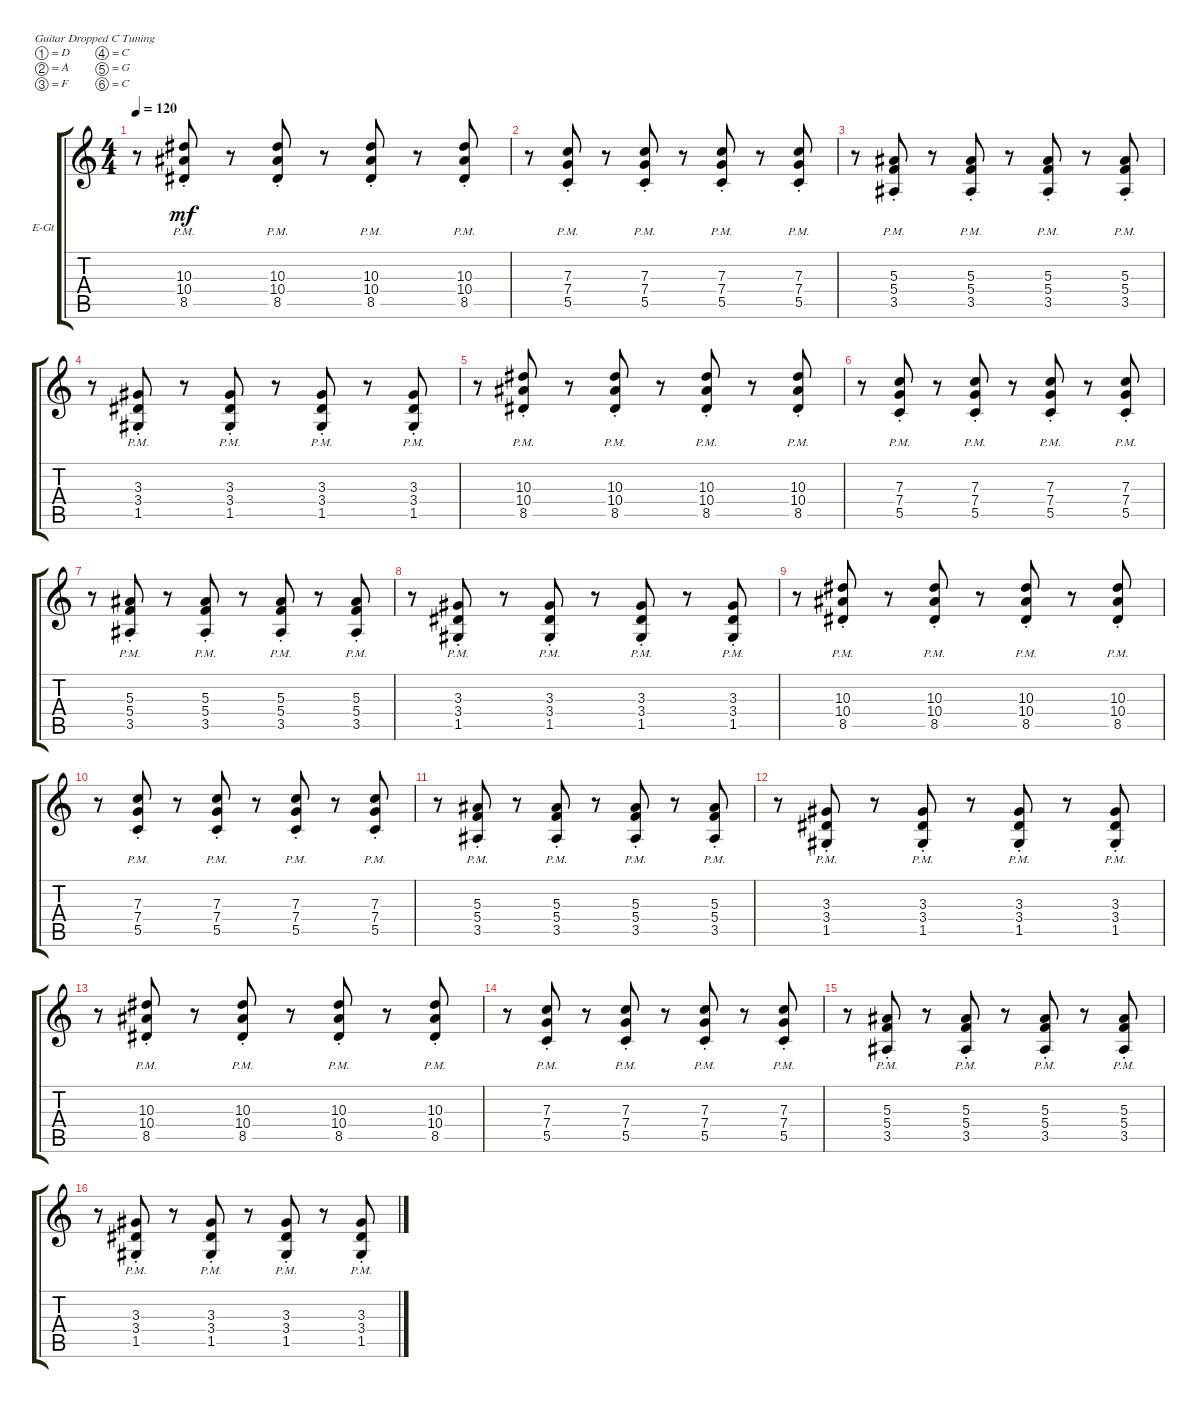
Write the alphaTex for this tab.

\defaultSystemsLayout 4
\bracketExtendMode groupsimilarinstruments
\firstSystemTrackNameOrientation horizontal
\otherSystemsTrackNameOrientation horizontal
\track ("Electric Guitar ( Ритм ) L" "E-Gt") {instrument electricguitarclean}
\staff {score tabs}
\tuning (D4 A3 F3 C3 G2 C2)
\ts (4 4)
\tempo 120
\clef g2
\ks c
r.8{dy mf} (8.5{pm st} 10.4{pm st} 10.3{pm st}).8 r.8 (8.5{pm st} 10.4{pm st} 10.3{pm st}).8 r.8 (8.5{pm st} 10.4{pm st} 10.3{pm st}).8 r.8 (8.5{pm st} 10.4{pm st} 10.3{pm st}).8 |
r.8 (5.5{pm st} 7.3{pm st} 7.4{pm st}).8 r.8 (5.5{pm st} 7.4{pm st} 7.3{pm st}).8 r.8 (5.5{pm st} 7.3{pm st} 7.4{pm st}).8 r.8 (5.5{pm st} 7.4{pm st} 7.3{pm st}).8 |
r.8 (3.5{pm st} 5.3{pm st} 5.4{pm st}).8 r.8 (3.5{pm st} 5.4{pm st} 5.3{pm st}).8 r.8 (3.5{pm st} 5.3{pm st} 5.4{pm st}).8 r.8 (3.5{pm st} 5.4{pm st} 5.3{pm st}).8 |
r.8 (1.5{pm st} 3.3{pm st} 3.4{pm st}).8 r.8 (1.5{pm st} 3.4{pm st} 3.3{pm st}).8 r.8 (1.5{pm st} 3.3{pm st} 3.4{pm st}).8 r.8 (1.5{pm st} 3.4{pm st} 3.3{pm st}).8 |
r.8 (8.5{pm st} 10.4{pm st} 10.3{pm st}).8 r.8 (8.5{pm st} 10.4{pm st} 10.3{pm st}).8 r.8 (8.5{pm st} 10.4{pm st} 10.3{pm st}).8 r.8 (8.5{pm st} 10.4{pm st} 10.3{pm st}).8 |
r.8 (5.5{pm st} 7.3{pm st} 7.4{pm st}).8 r.8 (5.5{pm st} 7.4{pm st} 7.3{pm st}).8 r.8 (5.5{pm st} 7.3{pm st} 7.4{pm st}).8 r.8 (5.5{pm st} 7.4{pm st} 7.3{pm st}).8 |
r.8 (3.5{pm st} 5.3{pm st} 5.4{pm st}).8 r.8 (3.5{pm st} 5.4{pm st} 5.3{pm st}).8 r.8 (3.5{pm st} 5.3{pm st} 5.4{pm st}).8 r.8 (3.5{pm st} 5.4{pm st} 5.3{pm st}).8 |
r.8 (1.5{pm st} 3.3{pm st} 3.4{pm st}).8 r.8 (1.5{pm st} 3.4{pm st} 3.3{pm st}).8 r.8 (1.5{pm st} 3.3{pm st} 3.4{pm st}).8 r.8 (1.5{pm st} 3.4{pm st} 3.3{pm st}).8 |
r.8 (8.5{pm st} 10.4{pm st} 10.3{pm st}).8 r.8 (8.5{pm st} 10.4{pm st} 10.3{pm st}).8 r.8 (8.5{pm st} 10.4{pm st} 10.3{pm st}).8 r.8 (8.5{pm st} 10.4{pm st} 10.3{pm st}).8 |
r.8 (5.5{pm st} 7.3{pm st} 7.4{pm st}).8 r.8 (5.5{pm st} 7.4{pm st} 7.3{pm st}).8 r.8 (5.5{pm st} 7.3{pm st} 7.4{pm st}).8 r.8 (5.5{pm st} 7.4{pm st} 7.3{pm st}).8 |
r.8 (3.5{pm st} 5.3{pm st} 5.4{pm st}).8 r.8 (3.5{pm st} 5.4{pm st} 5.3{pm st}).8 r.8 (3.5{pm st} 5.3{pm st} 5.4{pm st}).8 r.8 (3.5{pm st} 5.4{pm st} 5.3{pm st}).8 |
r.8 (1.5{pm st} 3.3{pm st} 3.4{pm st}).8 r.8 (1.5{pm st} 3.4{pm st} 3.3{pm st}).8 r.8 (1.5{pm st} 3.3{pm st} 3.4{pm st}).8 r.8 (1.5{pm st} 3.4{pm st} 3.3{pm st}).8 |
r.8 (8.5{pm st} 10.4{pm st} 10.3{pm st}).8 r.8 (8.5{pm st} 10.4{pm st} 10.3{pm st}).8 r.8 (8.5{pm st} 10.4{pm st} 10.3{pm st}).8 r.8 (8.5{pm st} 10.4{pm st} 10.3{pm st}).8 |
r.8 (5.5{pm st} 7.3{pm st} 7.4{pm st}).8 r.8 (5.5{pm st} 7.4{pm st} 7.3{pm st}).8 r.8 (5.5{pm st} 7.3{pm st} 7.4{pm st}).8 r.8 (5.5{pm st} 7.4{pm st} 7.3{pm st}).8 |
r.8 (3.5{pm st} 5.3{pm st} 5.4{pm st}).8 r.8 (3.5{pm st} 5.4{pm st} 5.3{pm st}).8 r.8 (3.5{pm st} 5.3{pm st} 5.4{pm st}).8 r.8 (3.5{pm st} 5.4{pm st} 5.3{pm st}).8 |
r.8 (1.5{pm st} 3.3{pm st} 3.4{pm st}).8 r.8 (1.5{pm st} 3.4{pm st} 3.3{pm st}).8 r.8 (1.5{pm st} 3.3{pm st} 3.4{pm st}).8 r.8 (1.5{pm st} 3.4{pm st} 3.3{pm st}).8
